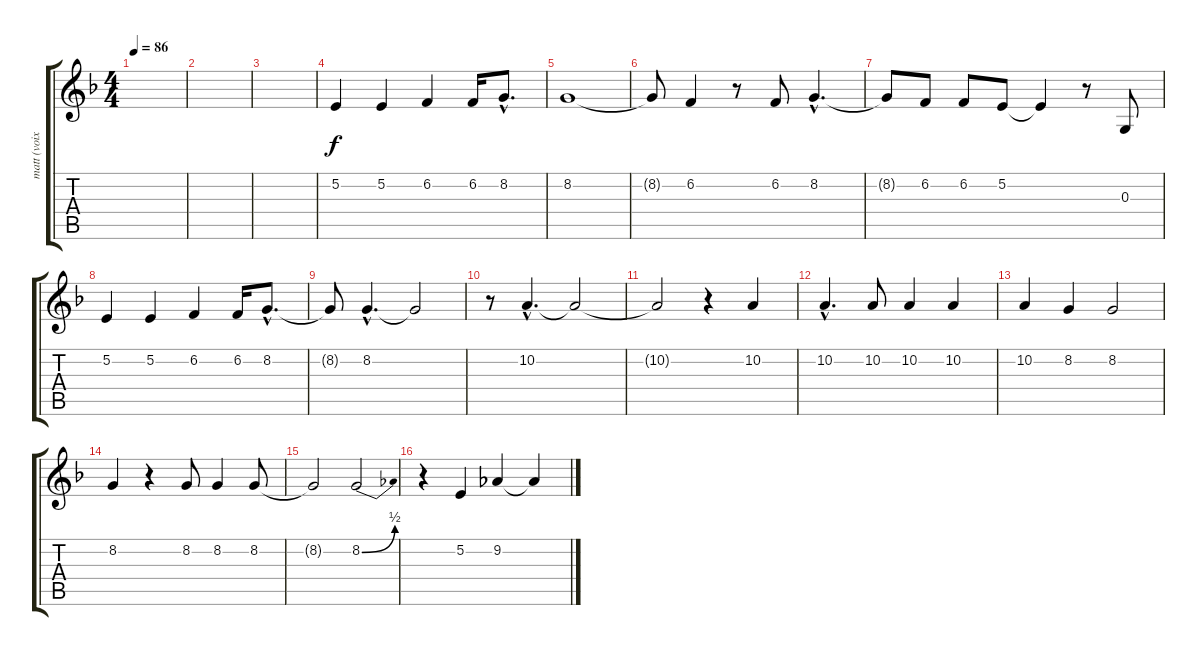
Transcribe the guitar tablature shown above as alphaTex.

\track ("matt (voix)" "matt (voix") {instrument stringensemble1}
\staff {score tabs}
\tuning (E4 B3 G3 D3 A2 E2) {hide}
\ts (4 4)
\tempo 86
\clef g2
\ks f
|
|
|
5.2.4 5.2.4 6.2.4 6.2.16 8.2{hac}.8{d} |
8.2.1 |
8.2{t}.8 6.2.4 r.8 6.2.8 8.2{hac}.4{d} |
8.2{t}.8 6.2.8 6.2.8 5.2.8 5.2{t}.4 r.8 0.3.8 |
5.2.4 5.2.4 6.2.4 6.2.16 8.2{hac}.8{d} |
8.2{t}.8 8.2{hac}.4{d} 8.2{t}.2 |
r.8 10.2{hac}.4{d} 10.2{t}.2 |
10.2{t}.2 r.4 10.2.4 |
10.2{hac}.4{d} 10.2.8 10.2.4 10.2.4 |
10.2.4 8.2.4 8.2.2 |
8.2.4 r.4 8.2.8 8.2.4 8.2.8 |
8.2{t}.2 8.2{be (bend 0 0 60 2)}.2 |
r.4 5.2.4 9.2.4 9.2{t}.4
